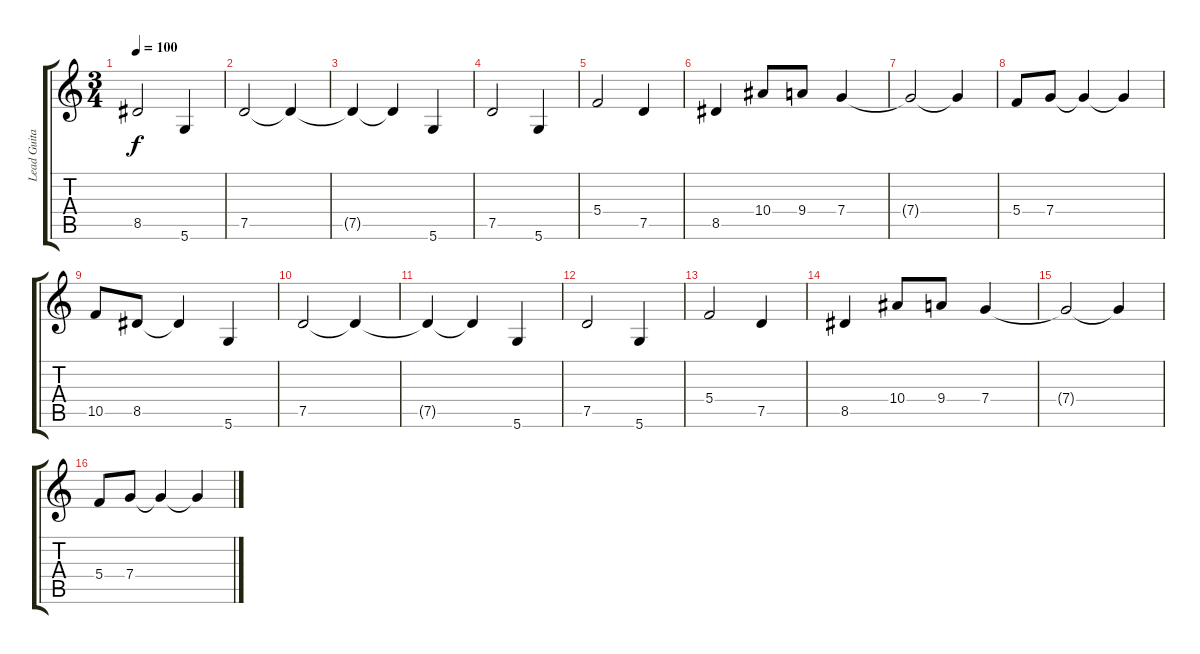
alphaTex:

\track ("Lead Guitar" "Lead Guita") {instrument distortionguitar}
\staff {score tabs}
\tuning (D4 A3 F3 C3 G2 D2) {hide}
\ts (3 4)
\tempo 100
\clef g2
\ks c
8.5{t}.2{dy f} 5.6.4 |
7.5.2 7.5{t}.4 |
7.5{t}.4 7.5{t}.4 5.6.4 |
7.5.2 5.6.4 |
5.4.2 7.5.4 |
8.5.4 10.4.8 9.4.8 7.4.4 |
7.4{t}.2 7.4{t}.4 |
5.4.8 7.4.8 7.4{t}.4 7.4{t}.4 |
10.5.8 8.5.8 8.5{t}.4 5.6.4 |
7.5.2 7.5{t}.4 |
7.5{t}.4 7.5{t}.4 5.6.4 |
7.5.2 5.6.4 |
5.4.2 7.5.4 |
8.5.4 10.4.8 9.4.8 7.4.4 |
7.4{t}.2 7.4{t}.4 |
5.4.8 7.4.8 7.4{t}.4 7.4{t}.4
